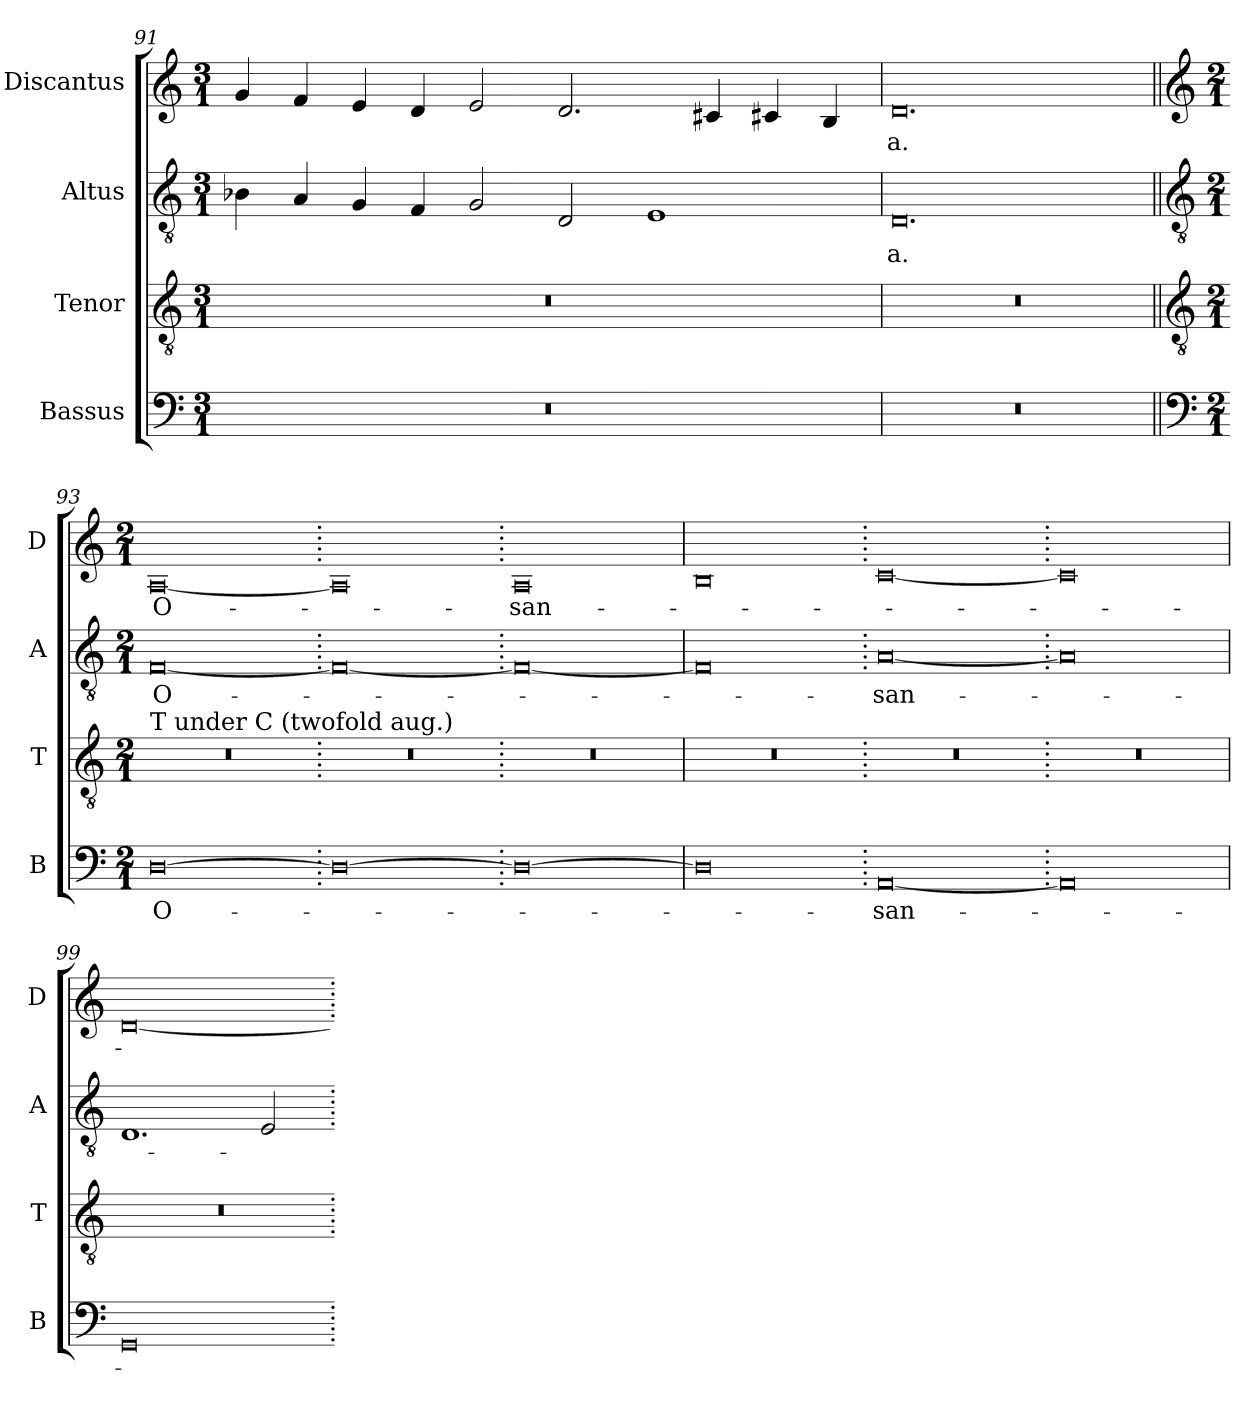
**kern	**text	**kern	**kern	**text	**kern	**text
*part4	*part4	*part3	*part2	*part2	*part1	*part1
*staff4	*staff4	*staff3	*staff2	*staff2	*staff1	*staff1
*I"Bassus	*	*I"Tenor	*I"Altus	*	*I"Discantus	*
*I'B	*	*I'T	*I'A	*	*I'D	*
*clefF4	*	*clefGv2	*clefGv2	*	*clefG2	*
*k[]	*	*k[]	*k[]	*	*k[]	*
*M3/1	*	*M3/1	*M3/1	*	*M3/1	*
=91	=91	=91	=91	=91	=91	=91
0.r	.	0.r	4B-X	.	4g	.
.	.	.	4A	.	4f	.
.	.	.	4G	.	4e	.
.	.	.	4F	.	4d	.
.	.	.	2G	.	2e	.
.	.	.	2D	.	2.d	.
.	.	.	1E	.	.	.
.	.	.	.	.	4c#X	.
.	.	.	.	.	4c#X	.
.	.	.	.	.	4B	.
=92	=92	=92	=92	=92	=92	=92
0.r	.	0.r	0.D	-a.	0.d	-a.
!!LO:LB:g=z
=93||	=93||	=93||	=93||	=93||	=93||	=93||
*clefF4	*	*clefGv2	*clefGv2	*	*clefG2	*
*k[]	*	*k[]	*k[]	*	*k[]	*
*M2/1	*	*M2/1	*M2/1	*	*M2/1	*
*	*	*	*	*	*MM400	*
!	!	!LO:TX:a:t=T under C (twofold aug.)	!	!	!	!
[0D	O-	0r	[0F	O-	[0A	O-
=94.	=94.	=94.	=94.	=94.	=94.	=94.
0D_	.	0r	0F_	.	0A]	.
=95.	=95.	=95.	=95.	=95.	=95.	=95.
0D_	.	0r	0F_	.	0A	-san-
=96	=96	=96	=96	=96	=96	=96
0D]	.	0r	0F]	.	0B	.
=97.	=97.	=97.	=97.	=97.	=97.	=97.
[0AA	-san-	0r	[0A	-san-	[0c	.
=98.	=98.	=98.	=98.	=98.	=98.	=98.
0AA]	.	0r	0A]	.	0c]	.
=99	=99	=99	=99	=99	=99	=99
0GG	.	0r	1.D	.	[0d	.
.	.	.	2E	.	.	.
=.	=.	=.	=.	=.	=.	=.
*-	*-	*-	*-	*-	*-	*-
